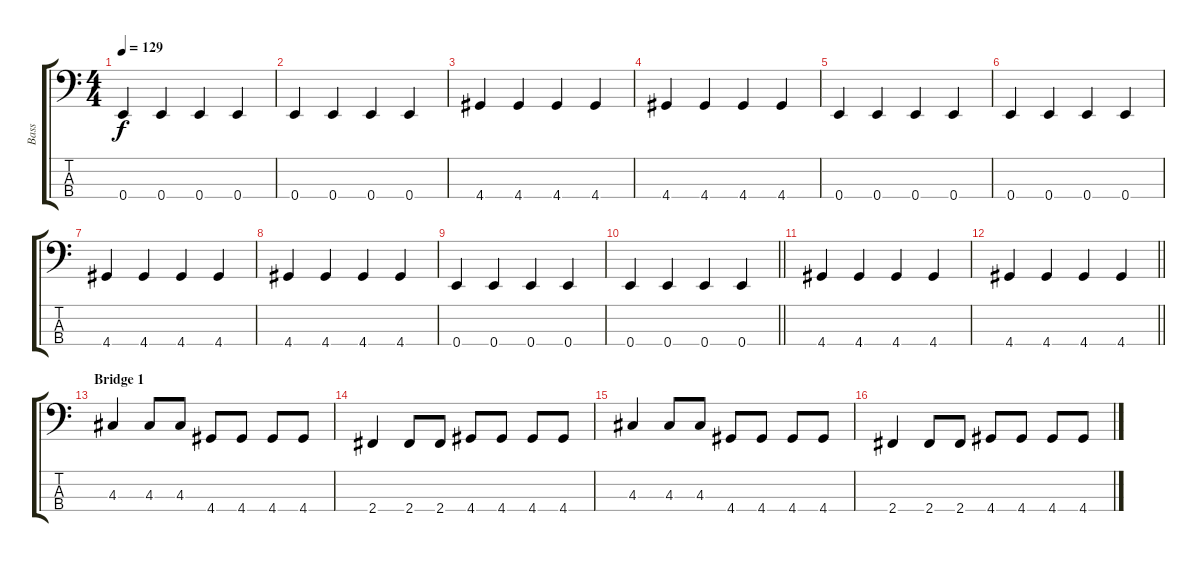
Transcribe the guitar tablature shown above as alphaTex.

\track ("Bass" "Bass") {instrument electricbassfinger}
\staff {score tabs}
\tuning (G2 D2 A1 E1) {hide}
\ts (4 4)
\tempo 129
\clef f4
\ks c
0.4.4{dy f} 0.4.4 0.4.4 0.4.4 |
0.4.4 0.4.4 0.4.4 0.4.4 |
4.4.4 4.4.4 4.4.4 4.4.4 |
4.4.4 4.4.4 4.4.4 4.4.4 |
0.4.4 0.4.4 0.4.4 0.4.4 |
0.4.4 0.4.4 0.4.4 0.4.4 |
4.4.4 4.4.4 4.4.4 4.4.4 |
4.4.4 4.4.4 4.4.4 4.4.4 |
0.4.4 0.4.4 0.4.4 0.4.4 |
\barLineRight lightlight
0.4.4 0.4.4 0.4.4 0.4.4 |
4.4.4 4.4.4 4.4.4 4.4.4 |
\barLineRight lightlight
4.4.4 4.4.4 4.4.4 4.4.4 |
\section ("" "Bridge 1")
4.3.4 4.3.8 4.3.8 4.4.8 4.4.8 4.4.8 4.4.8 |
2.4.4 2.4.8 2.4.8 4.4.8 4.4.8 4.4.8 4.4.8 |
4.3.4 4.3.8 4.3.8 4.4.8 4.4.8 4.4.8 4.4.8 |
2.4.4 2.4.8 2.4.8 4.4.8 4.4.8 4.4.8 4.4.8
